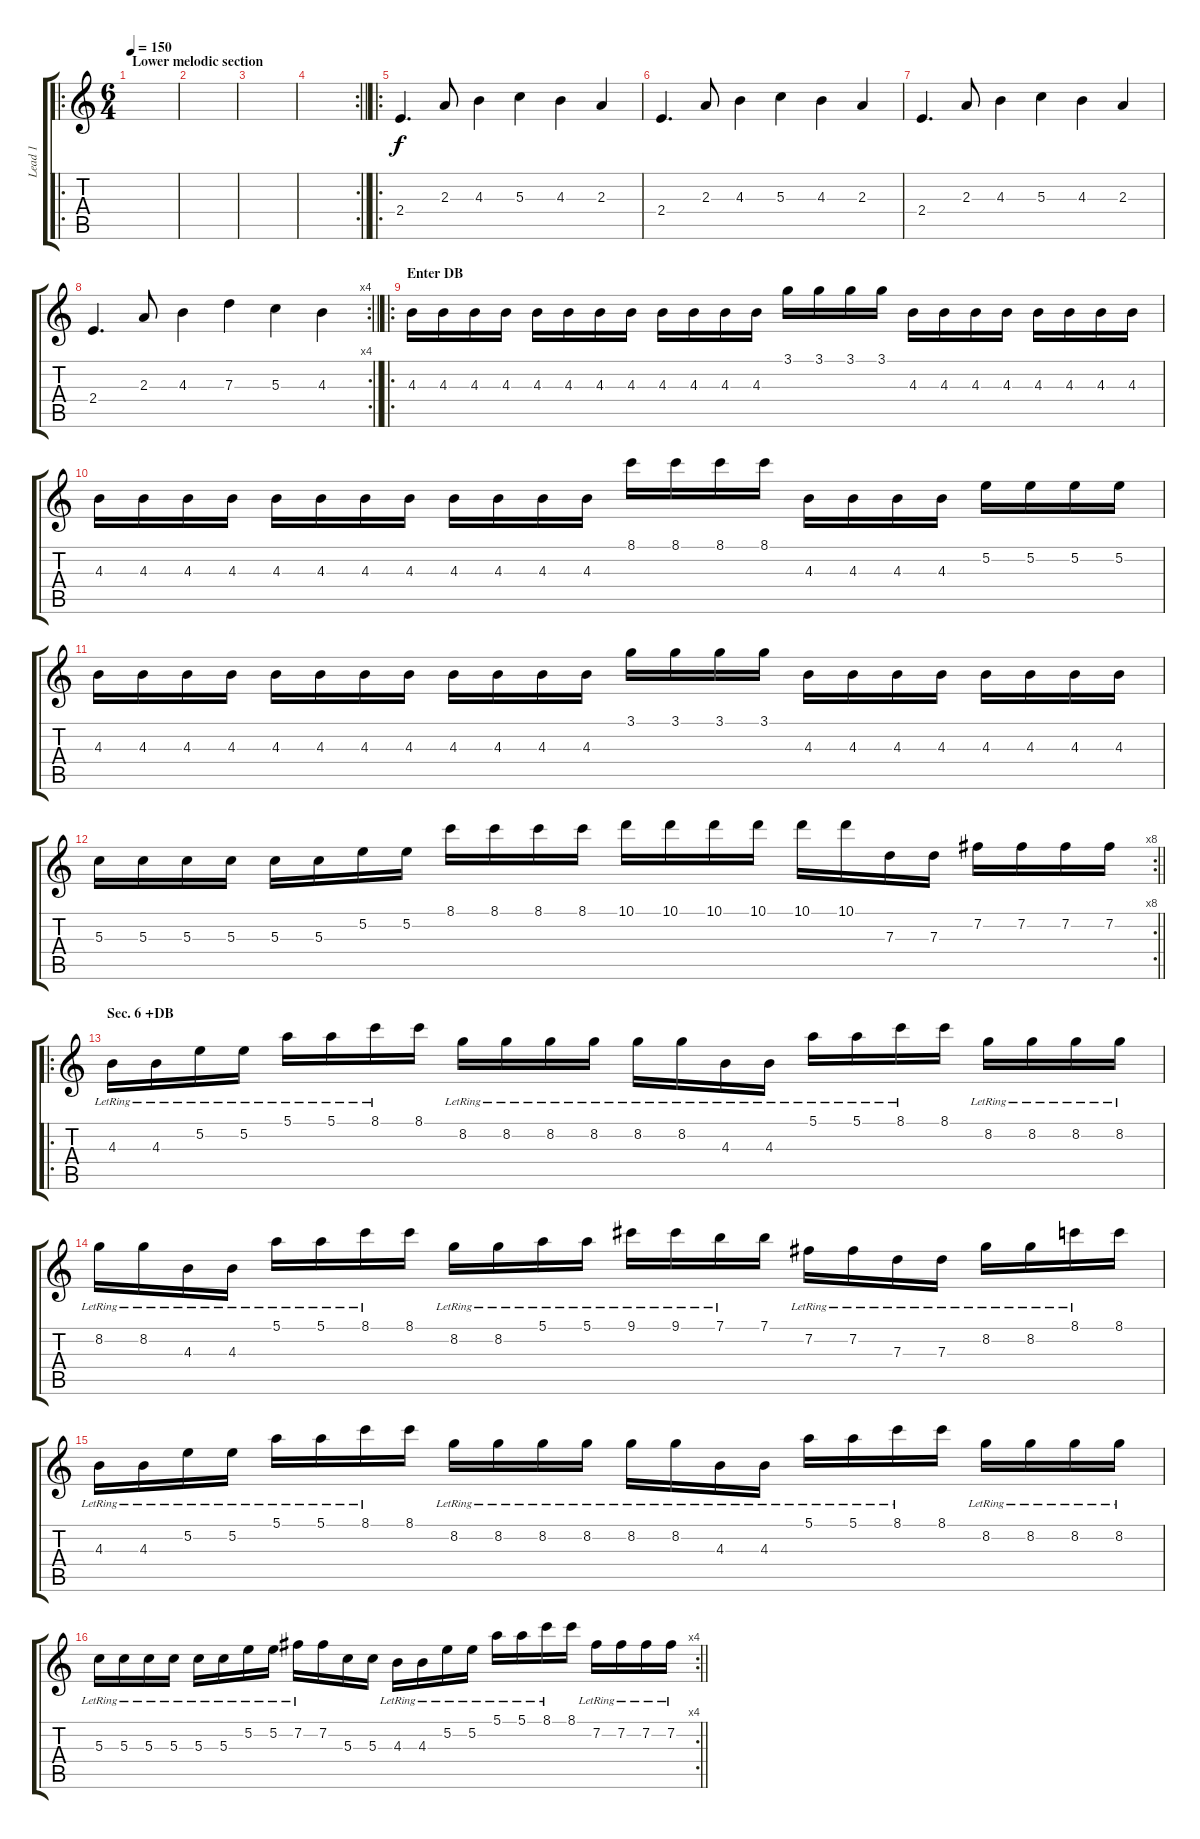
\track ("Lead 1" "Lead 1") {instrument overdrivenguitar}
\staff {score tabs}
\tuning (E4 B3 G3 D3 A2 E2) {hide}
\ro
\ts (6 4)
\section ("" "Lower melodic section")
\tempo 150
\clef g2
\ks c
|
|
|
\rc 2
\barLineRight lightlight
|
\ro
2.4.4{d} 2.3.8 4.3.4 5.3.4 4.3.4 2.3.4 |
2.4.4{d} 2.3.8 4.3.4 5.3.4 4.3.4 2.3.4 |
2.4.4{d} 2.3.8 4.3.4 5.3.4 4.3.4 2.3.4 |
\rc 4
\barLineRight lightlight
2.4.4{d} 2.3.8 4.3.4 7.3.4 5.3.4 4.3.4 |
\ro
\section ("" "Enter DB")
4.3.16 4.3.16 4.3.16 4.3.16 4.3.16 4.3.16 4.3.16 4.3.16 4.3.16 4.3.16 4.3.16 4.3.16 3.1.16 3.1.16 3.1.16 3.1.16 4.3.16 4.3.16 4.3.16 4.3.16 4.3.16 4.3.16 4.3.16 4.3.16 |
4.3.16 4.3.16 4.3.16 4.3.16 4.3.16 4.3.16 4.3.16 4.3.16 4.3.16 4.3.16 4.3.16 4.3.16 8.1.16 8.1.16 8.1.16 8.1.16 4.3.16 4.3.16 4.3.16 4.3.16 5.2.16 5.2.16 5.2.16 5.2.16 |
4.3.16 4.3.16 4.3.16 4.3.16 4.3.16 4.3.16 4.3.16 4.3.16 4.3.16 4.3.16 4.3.16 4.3.16 3.1.16 3.1.16 3.1.16 3.1.16 4.3.16 4.3.16 4.3.16 4.3.16 4.3.16 4.3.16 4.3.16 4.3.16 |
\rc 8
\barLineRight lightlight
5.3.16 5.3.16 5.3.16 5.3.16 5.3.16 5.3.16 5.2.16 5.2.16 8.1.16 8.1.16 8.1.16 8.1.16 10.1.16 10.1.16 10.1.16 10.1.16 10.1.16 10.1.16 7.3.16 7.3.16 7.2.16 7.2.16 7.2.16 7.2.16 |
\ro
\section ("" "Sec. 6 +DB")
4.3{lr}.16 4.3{lr}.16 5.2{lr}.16 5.2{lr}.16 5.1{lr}.16 5.1{lr}.16 8.1{lr}.16 8.1.16 8.2{lr}.16 8.2{lr}.16 8.2{lr}.16 8.2{lr}.16 8.2{lr}.16 8.2{lr}.16 4.3{lr}.16 4.3{lr}.16 5.1{lr}.16 5.1{lr}.16 8.1{lr}.16 8.1.16 8.2{lr}.16 8.2{lr}.16 8.2{lr}.16 8.2{lr}.16 |
8.2{lr}.16 8.2{lr}.16 4.3{lr}.16 4.3{lr}.16 5.1{lr}.16 5.1{lr}.16 8.1{lr}.16 8.1.16 8.2{lr}.16 8.2{lr}.16 5.1{lr}.16 5.1{lr}.16 9.1{lr}.16 9.1{lr}.16 7.1{lr}.16 7.1.16 7.2{lr}.16 7.2{lr}.16 7.3{lr}.16 7.3{lr}.16 8.2{lr}.16 8.2{lr}.16 8.1{lr}.16 8.1.16 |
4.3{lr}.16 4.3{lr}.16 5.2{lr}.16 5.2{lr}.16 5.1{lr}.16 5.1{lr}.16 8.1{lr}.16 8.1.16 8.2{lr}.16 8.2{lr}.16 8.2{lr}.16 8.2{lr}.16 8.2{lr}.16 8.2{lr}.16 4.3{lr}.16 4.3{lr}.16 5.1{lr}.16 5.1{lr}.16 8.1{lr}.16 8.1.16 8.2{lr}.16 8.2{lr}.16 8.2{lr}.16 8.2{lr}.16 |
\rc 4
\barLineRight lightlight
5.3{lr}.16 5.3{lr}.16 5.3{lr}.16 5.3{lr}.16 5.3{lr}.16 5.3{lr}.16 5.2{lr}.16 5.2{lr}.16 7.2{lr}.16 7.2.16 5.3.16 5.3.16 4.3{lr}.16 4.3{lr}.16 5.2{lr}.16 5.2{lr}.16 5.1{lr}.16 5.1{lr}.16 8.1{lr}.16 8.1.16 7.2{lr}.16 7.2{lr}.16 7.2{lr}.16 7.2{lr}.16
